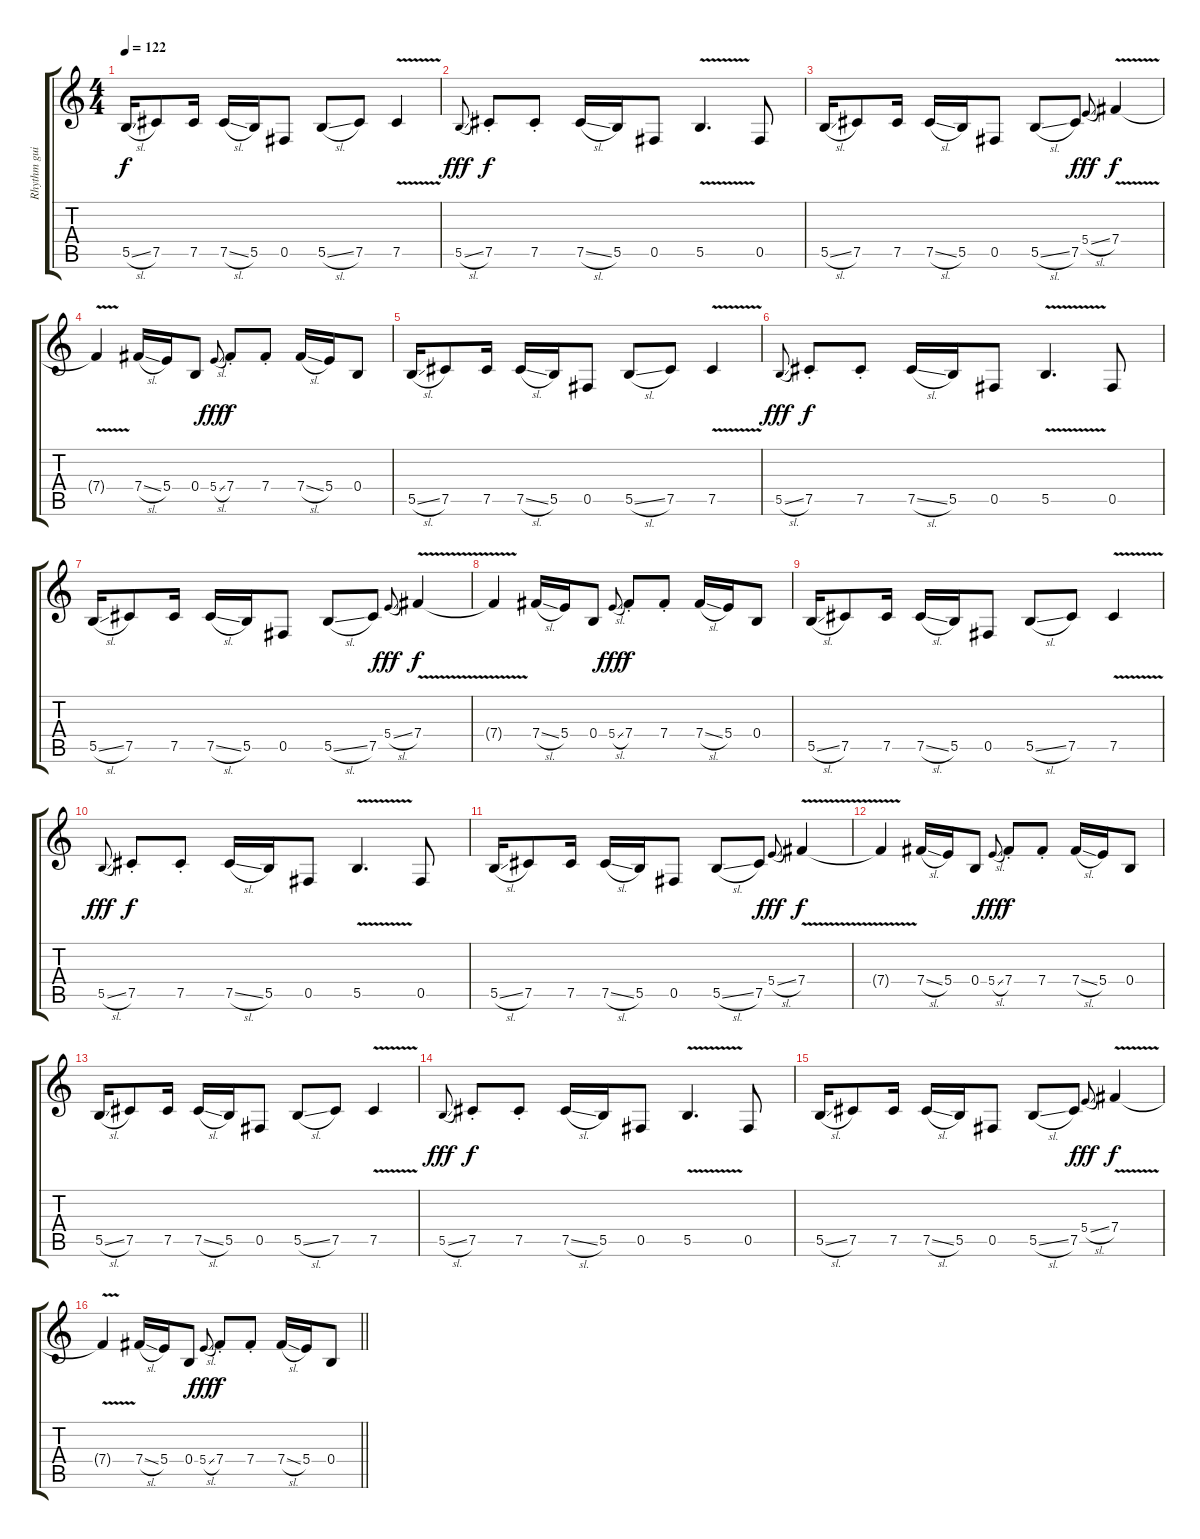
\track ("Rhythm guitar 1" "Rhythm gui") {instrument distortionguitar}
\staff {score tabs}
\tuning (Db4 Ab3 E3 B2 Gb2 Db2) {hide}
\ts (4 4)
\tempo 122
\clef g2
\ks c
5.5{sl}.16{dy f} 7.5.8 7.5.16 7.5{sl}.16 5.5.16 0.5.8 5.5{sl}.8 7.5.8 7.5{v}.4 |
5.5{sl}.8{gr onbeat dy fff} 7.5{st}.8{dy f} 7.5{st}.8 7.5{sl}.16 5.5.16 0.5.8 5.5{v}.4{d} 0.5.8 |
5.5{sl}.16 7.5.8 7.5.16 7.5{sl}.16 5.5.16 0.5.8 5.5{sl}.8 7.5.8 5.4{sl}.8{gr onbeat dy fff} 7.4{v}.4{dy f} |
7.4{t}.4 7.4{sl}.16 5.4.16 0.4.8 5.4{sl}.8{gr onbeat dy fff} 7.4{st}.8{dy f} 7.4{st}.8 7.4{sl}.16 5.4.16 0.4.8 |
5.5{sl}.16 7.5.8 7.5.16 7.5{sl}.16 5.5.16 0.5.8 5.5{sl}.8 7.5.8 7.5{v}.4 |
5.5{sl}.8{gr onbeat dy fff} 7.5{st}.8{dy f} 7.5{st}.8 7.5{sl}.16 5.5.16 0.5.8 5.5{v}.4{d} 0.5.8 |
5.5{sl}.16 7.5.8 7.5.16 7.5{sl}.16 5.5.16 0.5.8 5.5{sl}.8 7.5.8 5.4{sl}.8{gr onbeat dy fff} 7.4{v}.4{dy f} |
7.4{t}.4 7.4{sl}.16 5.4.16 0.4.8 5.4{sl}.8{gr onbeat dy fff} 7.4{st}.8{dy f} 7.4{st}.8 7.4{sl}.16 5.4.16 0.4.8 |
5.5{sl}.16 7.5.8 7.5.16 7.5{sl}.16 5.5.16 0.5.8 5.5{sl}.8 7.5.8 7.5{v}.4 |
5.5{sl}.8{gr onbeat dy fff} 7.5{st}.8{dy f} 7.5{st}.8 7.5{sl}.16 5.5.16 0.5.8 5.5{v}.4{d} 0.5.8 |
5.5{sl}.16 7.5.8 7.5.16 7.5{sl}.16 5.5.16 0.5.8 5.5{sl}.8 7.5.8 5.4{sl}.8{gr onbeat dy fff} 7.4{v}.4{dy f} |
7.4{t}.4 7.4{sl}.16 5.4.16 0.4.8 5.4{sl}.8{gr onbeat dy fff} 7.4{st}.8{dy f} 7.4{st}.8 7.4{sl}.16 5.4.16 0.4.8 |
5.5{sl}.16 7.5.8 7.5.16 7.5{sl}.16 5.5.16 0.5.8 5.5{sl}.8 7.5.8 7.5{v}.4 |
5.5{sl}.8{gr onbeat dy fff} 7.5{st}.8{dy f} 7.5{st}.8 7.5{sl}.16 5.5.16 0.5.8 5.5{v}.4{d} 0.5.8 |
5.5{sl}.16 7.5.8 7.5.16 7.5{sl}.16 5.5.16 0.5.8 5.5{sl}.8 7.5.8 5.4{sl}.8{gr onbeat dy fff} 7.4{v}.4{dy f} |
\barLineRight lightlight
7.4{t}.4 7.4{sl}.16 5.4.16 0.4.8 5.4{sl}.8{gr onbeat dy fff} 7.4{st}.8{dy f} 7.4{st}.8 7.4{sl}.16 5.4.16 0.4.8
